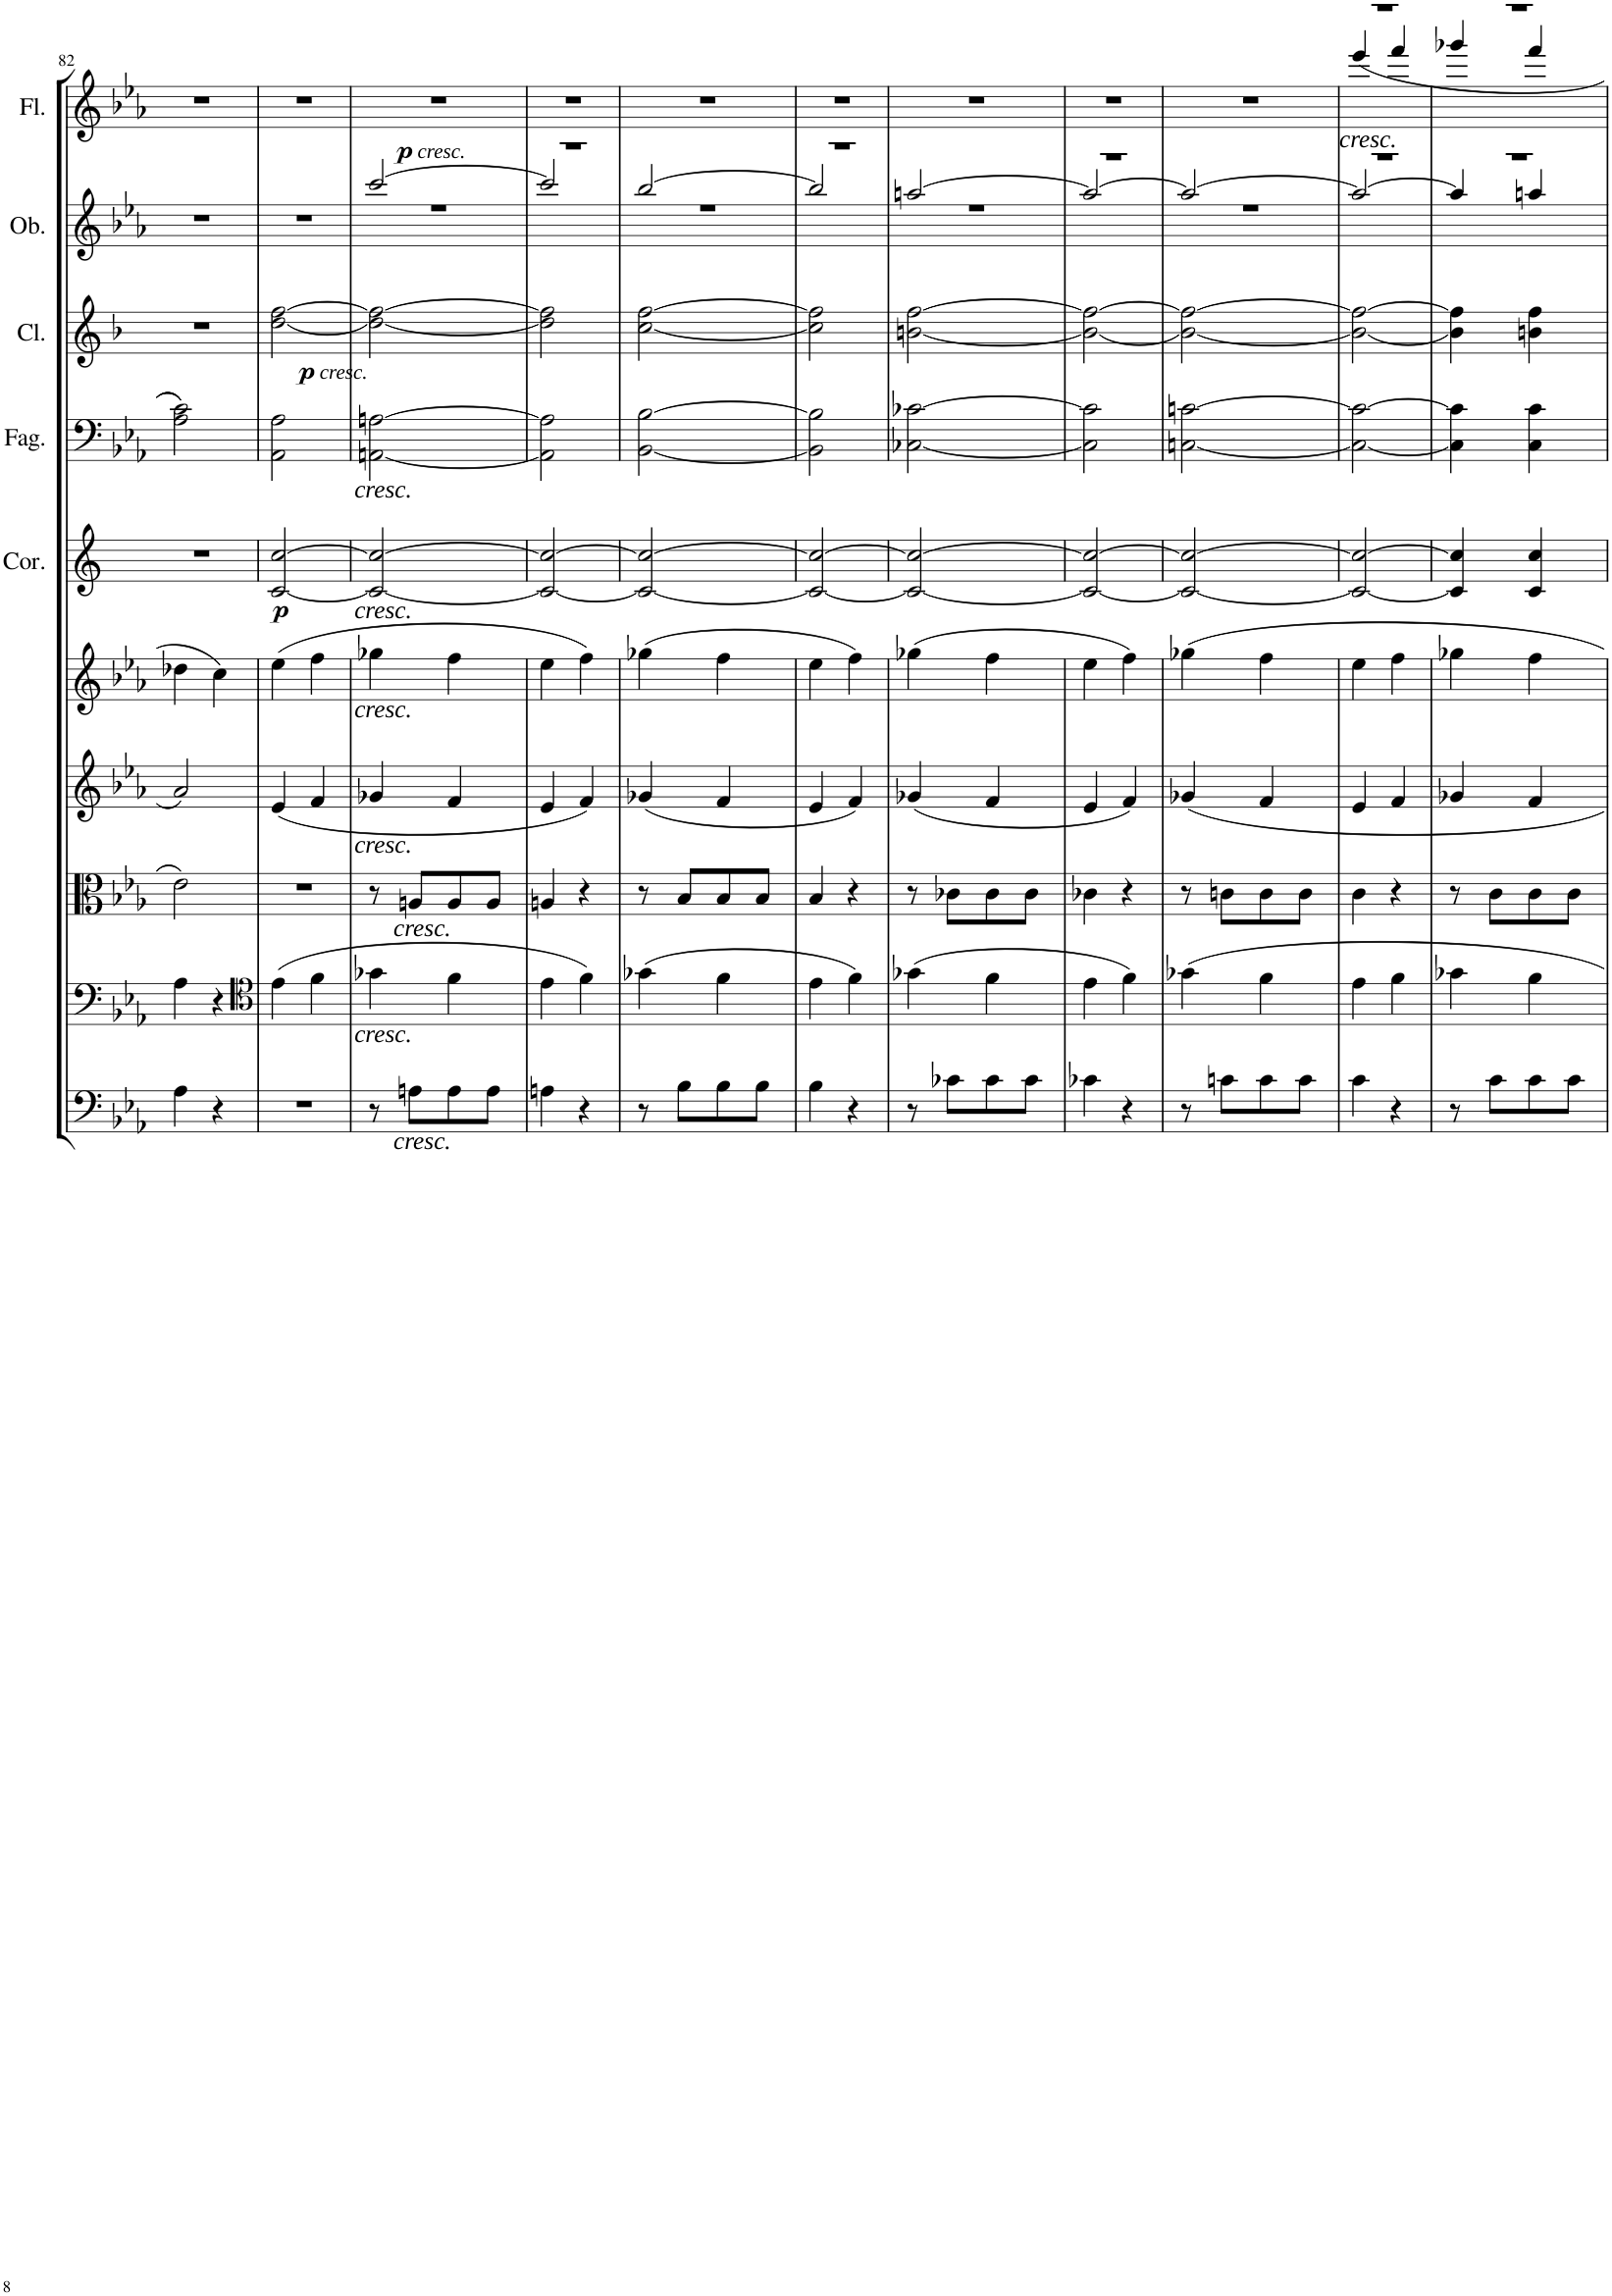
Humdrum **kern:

**kern	**kern	**kern	**kern	**kern	**kern	**dynam	**kern	**kern	**dynam	**kern	**dynam	**kern
*part10	*part9	*part8	*part7	*part6	*part5	*part5	*part4	*part3	*part3	*part2	*part2	*part1
*staff10	*staff9	*staff8	*staff7	*staff6	*staff5	*staff5	*staff4	*staff3	*staff3	*staff2	*staff2	*staff1
*I"Basso	*I"Violoncello	*I"Viola	*I"Violino II	*I"Violino I	*I"Corni in Es	*	*I"Fagotti	*I"Clarinetti in B	*	*I"Oboi	*	*I"Flauti
*	*	*	*	*	*I'Cor.	*	*I'Fag.	*I'Cl.	*	*I'Ob.	*	*I'Fl.
!!LO:PB:g=z
*clefF4	*clefF4	*clefC3	*clefG2	*clefG2	*clefG2	*	*clefF4	*clefG2	*	*clefG2	*	*clefG2
*Trd7c12	*	*	*	*	*Trd5c9	*	*	*Trd1c2	*	*	*	*
*k[b-e-a-]	*k[b-e-a-]	*k[b-e-a-]	*k[b-e-a-]	*k[b-e-a-]	*k[]	*	*k[b-e-a-]	*k[b-]	*	*k[b-e-a-]	*	*k[b-e-a-]
*M2/4	*M2/4	*M2/4	*M2/4	*M2/4	*M2/4	*	*M2/4	*M2/4	*	*M2/4	*	*M2/4
=82	=82	=82	=82	=82	=82	=82	=82	=82	=82	=82	=82	=82
4A-\	4A-\	2e-\	2a-/	4dd-X\	2r	.	2A-\ 2c\	2r	.	2r	.	2r
4r	4r	.	.	4cc\	.	.	.	.	.	.	.	.
=83	=83	=83	=83	=83	=83	=83	=83	=83	=83	=83	=83	=83
*	*clefC4	*	*	*	*	*	*	*	*	*	*	*
!	!	!	!	!	!	!LO:DY:b	!	!	!LO:DY:b	!	!	!
!	!	!	!	!	!	!	!	!	!LO:DY:n=1:b	!	!	!
2r	(4e-\	2r	(4e-/	(4ee-\	[2c/ [2cc/	p	2AA-\ 2A-\	[2dd\ [2ff\	p other-dynamics	2r	.	2r
.	4f\	.	4f/	4ff\	.	.	.	.	.	.	.	.
=84	=84	=84	=84	=84	=84	=84	=84	=84	=84	=84	=84	=84
*	*	*	*	*	*	*	*	*	*	*^	*	*
!	!	!	!	!	!	!	!LO:TX:b:i:t=cresc.	!	!	!	!	!	!
!	!	!	!	!	!LO:TX:b:i:t=cresc.	!	!	!	!	!	!	!	!
!	!	!	!	!LO:TX:b:i:t=cresc.	!	!	!	!	!	!	!	!	!
!	!	!	!LO:TX:b:i:t=cresc.	!	!	!	!	!	!	!	!	!	!
!	!LO:TX:b:i:t=cresc.	!	!	!	!	!	!	!	!	!	!	!	!
!	!	!	!	!	!	!	!	!	!	!	!	!LO:DY:a	!
!	!	!	!	!	!	!	!	!	!	!	!	!LO:DY:n=1:a	!
8r	4g-X\	8r	4g-X/	4gg-X\	2c/_ 2cc/_	.	[2AAn\ [2An\	2dd\_ 2ff\_	.	2r	[2ccc/	p other-dynamics	2r
!	!	!LO:TX:b:i:t=cresc.	!	!	!	!	!	!	!	!	!	!	!
!LO:TX:b:i:t=cresc.	!	!	!	!	!	!	!	!	!	!	!	!	!
8An\L	.	8An/L	.	.	.	.	.	.	.	.	.	.	.
8A\	4f\	8A/	4f/	4ff\	.	.	.	.	.	.	.	.	.
8A\J	.	8A/J	.	.	.	.	.	.	.	.	.	.	.
=85	=85	=85	=85	=85	=85	=85	=85	=85	=85	=85	=85	=85	=85
4An\	4e-\	4An/	4e-/	4ee-\	2c/_ 2cc/_	.	2AA\] 2A\]	2dd\] 2ff\]	.	2r	2ccc/]	.	2r
4r	4f\)	4r	4f/)	4ff\)	.	.	.	.	.	.	.	.	.
=86	=86	=86	=86	=86	=86	=86	=86	=86	=86	=86	=86	=86	=86
8r	(4g-X\	8r	(4g-X/	(4gg-X\	2c/_ 2cc/_	.	[2BB-\ [2B-\	[2cc\ [2ff\	.	2r	[2bb-/	.	2r
8B-\L	.	8B-/L	.	.	.	.	.	.	.	.	.	.	.
8B-\	4f\	8B-/	4f/	4ff\	.	.	.	.	.	.	.	.	.
8B-\J	.	8B-/J	.	.	.	.	.	.	.	.	.	.	.
=87	=87	=87	=87	=87	=87	=87	=87	=87	=87	=87	=87	=87	=87
4B-\	4e-\	4B-/	4e-/	4ee-\	2c/_ 2cc/_	.	2BB-\] 2B-\]	2cc\] 2ff\]	.	2r	2bb-/]	.	2r
4r	4f\)	4r	4f/)	4ff\)	.	.	.	.	.	.	.	.	.
=88	=88	=88	=88	=88	=88	=88	=88	=88	=88	=88	=88	=88	=88
8r	(4g-X\	8r	(4g-X/	(4gg-X\	2c/_ 2cc/_	.	[2C-X\ [2c-X\	[2bn\ [2ff\	.	2r	[2aan/	.	2r
8c-X\L	.	8c-X\L	.	.	.	.	.	.	.	.	.	.	.
8c-\	4f\	8c-\	4f/	4ff\	.	.	.	.	.	.	.	.	.
8c-\J	.	8c-\J	.	.	.	.	.	.	.	.	.	.	.
=89	=89	=89	=89	=89	=89	=89	=89	=89	=89	=89	=89	=89	=89
4c-X\	4e-\	4c-X\	4e-/	4ee-\	2c/_ 2cc/_	.	2C-\] 2c-\]	2b\_ 2ff\_	.	2r	2aa/_	.	2r
4r	4f\)	4r	4f/)	4ff\)	.	.	.	.	.	.	.	.	.
=90	=90	=90	=90	=90	=90	=90	=90	=90	=90	=90	=90	=90	=90
8r	4g-X\	8r	4g-X/	4gg-X\	2c/_ 2cc/_	.	[2Cn\ [2cn\	2b\_ 2ff\_	.	2r	2aa/_	.	2r
8cn\L	.	8cn\L	.	.	.	.	.	.	.	.	.	.	.
8c\	4f\	8c\	4f/	4ff\	.	.	.	.	.	.	.	.	.
8c\J	.	8c\J	.	.	.	.	.	.	.	.	.	.	.
=91	=91	=91	=91	=91	=91	=91	=91	=91	=91	=91	=91	=91	=91
*	*	*	*	*	*	*	*	*	*	*	*	*	*^
!	!	!	!	!	!	!	!	!	!	!	!	!	!LO:TX:b:i:t=cresc.	!
4c\	4e-\	4c\	4e-/	4ee-\	2c/_ 2cc/_	.	2C\_ 2c\_	2b\_ 2ff\_	.	2r	2aa/_	.	2r	4eee-/
4r	4f\	4r	4f/	4ff\	.	.	.	.	.	.	.	.	.	4fff/
=92	=92	=92	=92	=92	=92	=92	=92	=92	=92	=92	=92	=92	=92	=92
8r	4g-X\	8r	4g-X/	4gg-X\	4c/] 4cc/]	.	4C\] 4c\]	4b\] 4ff\]	.	2r	4aa/]	.	2r	4ggg-X/
8c\L	.	8c\L	.	.	.	.	.	.	.	.	.	.	.	.
8c\	4f\	8c\	4f/	4ff\	4c/ 4cc/	.	4C\ 4c\	4bn\ 4ff\	.	.	4aan/	.	.	4fff/
8c\J	.	8c\J	.	.	.	.	.	.	.	.	.	.	.	.
*	*	*	*	*	*	*	*	*	*	*v	*v	*	*	*
*	*	*	*	*	*	*	*	*	*	*	*	*v	*v
=	=	=	=	=	=	=	=	=	=	=	=	=
*-	*-	*-	*-	*-	*-	*-	*-	*-	*-	*-	*-	*-
